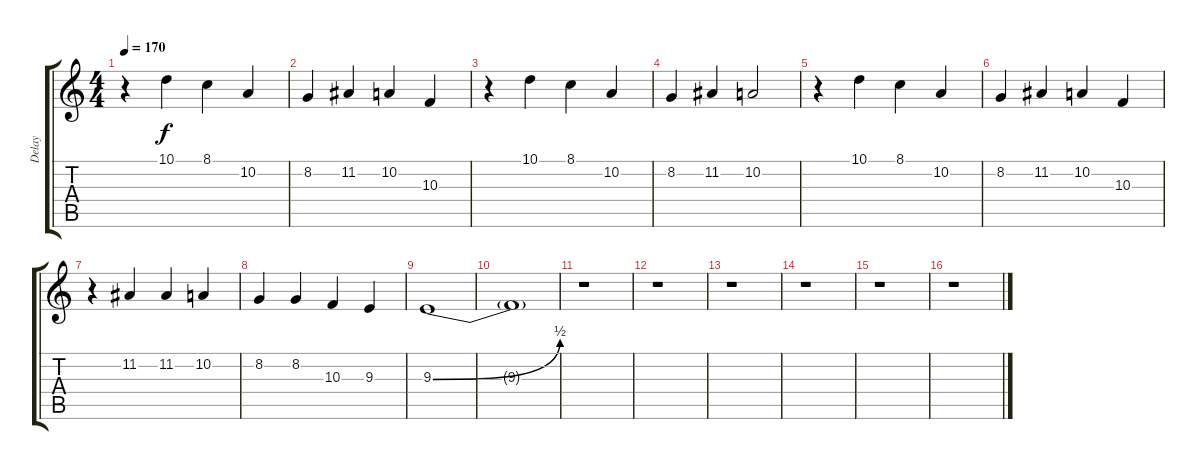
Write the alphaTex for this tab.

\track ("Delay" "Delay") {instrument pad2warm}
\staff {score tabs}
\tuning (E4 B3 G3 D3 A2 E2) {hide}
\ts (4 4)
\tempo 170
\clef g2
\ks c
r.4{dy f} 10.1.4 8.1.4 10.2.4 |
8.2.4 11.2.4 10.2.4 10.3.4 |
r.4 10.1.4 8.1.4 10.2.4 |
8.2.4 11.2.4 10.2.2 |
r.4 10.1.4 8.1.4 10.2.4 |
8.2.4 11.2.4 10.2.4 10.3.4 |
r.4 11.2.4 11.2.4 10.2.4 |
8.2.4 8.2.4 10.3.4 9.3.4 |
9.3{be (bend 0 0 60 2)}.1 |
9.3{t}.1 |
\section ("" "")
r.1 |
r.1 |
r.1 |
r.1 |
r.1 |
r.1
